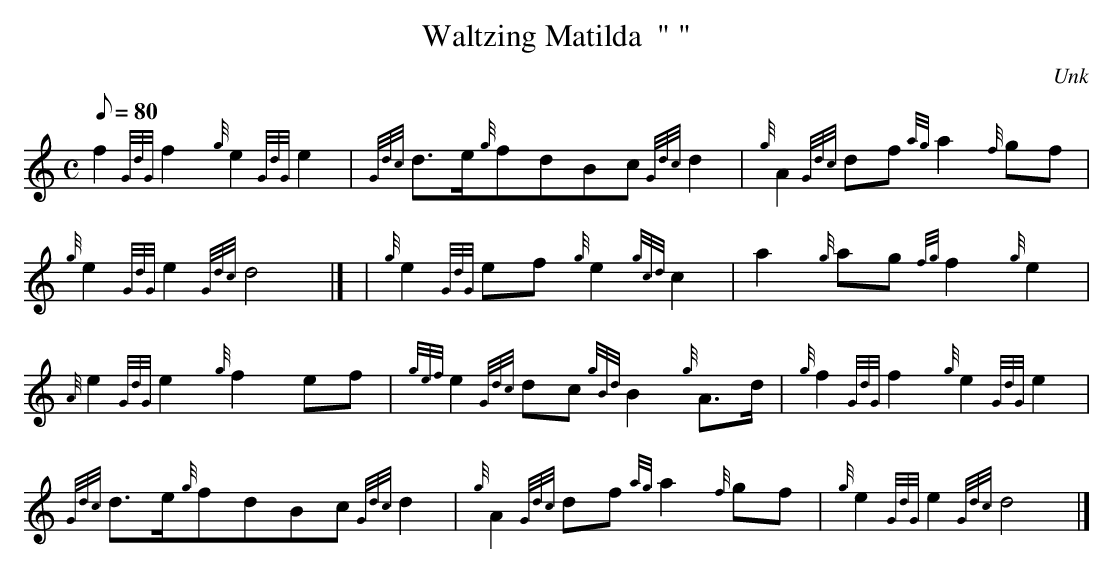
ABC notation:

X:1
T:Waltzing Matilda  " "
M:C
L:1/8
Q:80
C:Unk
K:HP
f2{GdG}f2{g}e2{GdG}e2 | \
{Gdc}d3/2e/2{g}fdBc{Gdc}d2 | \
{g}A2{Gdc}df{ag}a2{f}gf |
{g}e2{GdG}e2{Gdc}d4|] [ | \
{g}e2{GdG}ef{g}e2{gcd}c2 | \
a2{g}ag{fg}f2{g}e2 |
{A}e2{GdG}e2{g}f2ef | \
{gef}e2{Gdc}dc{gBd}B2{g}A3/2d/2 | \
{g}f2{GdG}f2{g}e2{GdG}e2 |
{Gdc}d3/2e/2{g}fdBc{Gdc}d2 | \
{g}A2{Gdc}df{ag}a2{f}gf | \
{g}e2{GdG}e2{Gdc}d4|]
